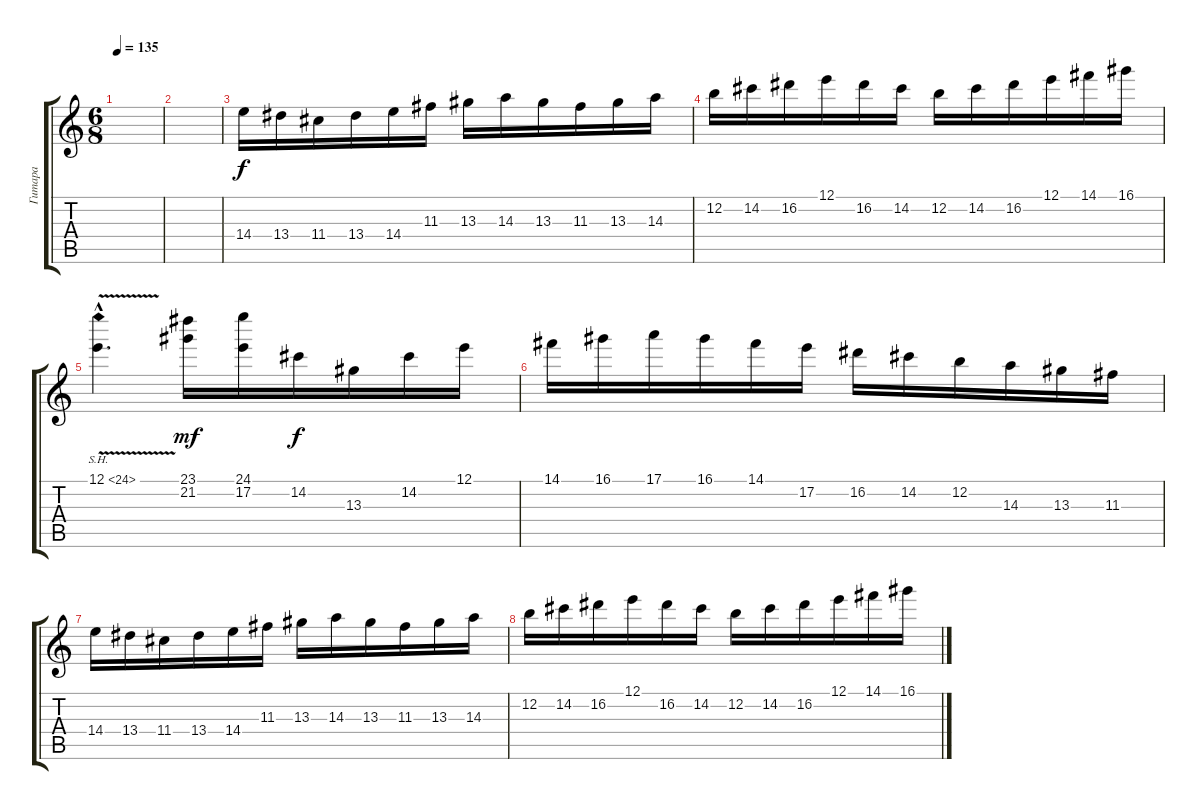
\track ("Гитара" "Гитара") {instrument overdrivenguitar}
\staff {score tabs}
\tuning (E4 B3 G3 D3 A2 E2) {hide}
\ts (6 8)
\tempo 135
\clef g2
\ks c
|
|
14.4.16{dy f volume 11 balance 11} 13.4.16 11.4.16 13.4.16 14.4.16 11.3.16 13.3.16 14.3.16 13.3.16 11.3.16 13.3.16 14.3.16 |
12.2.16 14.2.16 16.2.16 12.1.16 16.2.16 14.2.16 12.2.16 14.2.16 16.2.16 12.1.16 14.1.16 16.1.16 |
12.1{sh 12 v hac}.4{d} (23.1 21.2).16{dy mf} (24.1 17.2).16 14.2.16{dy f} 13.3.16 14.2.16 12.1.16 |
14.1.16 16.1.16 17.1.16 16.1.16 14.1.16 17.2.16 16.2.16 14.2.16 12.2.16 14.3.16 13.3.16 11.3.16 |
14.4.16 13.4.16 11.4.16 13.4.16 14.4.16 11.3.16 13.3.16 14.3.16 13.3.16 11.3.16 13.3.16 14.3.16 |
12.2.16 14.2.16 16.2.16 12.1.16 16.2.16 14.2.16 12.2.16 14.2.16 16.2.16 12.1.16 14.1.16 16.1.16
